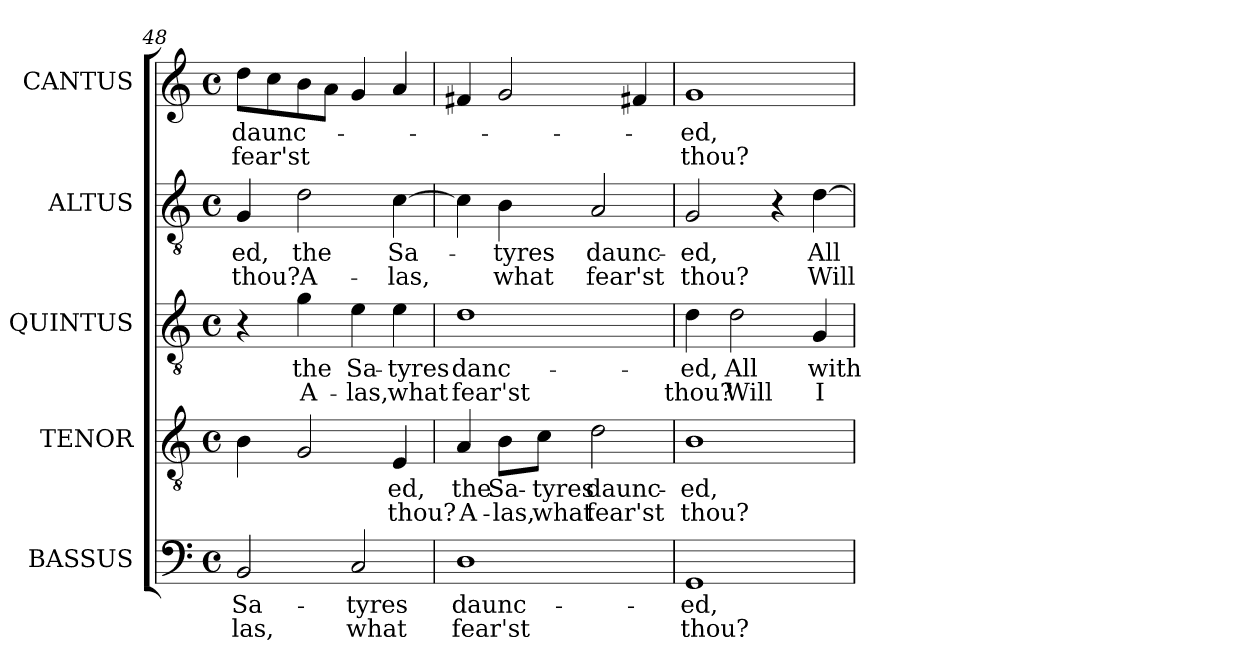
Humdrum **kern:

**kern	**text	**text	**kern	**text	**text	**kern	**text	**text	**kern	**text	**text	**kern	**text	**text
*part5	*part5	*part5	*part4	*part4	*part4	*part3	*part3	*part3	*part2	*part2	*part2	*part1	*part1	*part1
*staff5	*staff5	*staff5	*staff4	*staff4	*staff4	*staff3	*staff3	*staff3	*staff2	*staff2	*staff2	*staff1	*staff1	*staff1
*I"BASSUS	*	*	*I"TENOR	*	*	*I"QUINTUS	*	*	*I"ALTUS	*	*	*I"CANTUS	*	*
*I'B	*	*	*I'T	*	*	*	*	*	*I'A.	*	*	*I'S	*	*
*clefF4	*	*	*clefGv2	*	*	*clefGv2	*	*	*clefGv2	*	*	*clefG2	*	*
*	*	*	*ITrd7c12	*	*	*ITrd7c12	*	*	*ITrd7c12	*	*	*	*	*
*k[]	*	*	*k[]	*	*	*k[]	*	*	*k[]	*	*	*k[]	*	*
*C:	*	*	*C:	*	*	*C:	*	*	*C:	*	*	*C:	*	*
*M4/4	*	*	*M4/4	*	*	*M4/4	*	*	*M4/4	*	*	*M4/4	*	*
*met(c)	*	*	*met(c)	*	*	*met(c)	*	*	*met(c)	*	*	*met(c)	*	*
=48	=48	=48	=48	=48	=48	=48	=48	=48	=48	=48	=48	=48	=48	=48
!	!LO:LY:b:color=#000000	!LO:LY:b:color=#000000	!	!	!	!	!	!	!	!	!	!	!	!
!	!	!	!	!	!	!	!	!	!	!LO:LY:b:color=#000000	!LO:LY:b:color=#000000	!	!	!
!	!	!	!	!	!	!	!	!	!	!	!	!	!LO:LY:b:color=#000000	!LO:LY:b:color=#000000
2BBi/	Sa-	-las,	4BBi\	.	.	4r	.	.	4GGi/	-ed,	thou?	8ddi\L	daunc-	fear'st
.	.	.	.	.	.	.	.	.	.	.	.	8cci\	.	.
!	!	!	!	!	!	!	!LO:LY:b:color=#000000	!LO:LY:b:color=#000000	!	!	!	!	!	!
!	!	!	!	!	!	!	!	!	!	!LO:LY:b:color=#000000	!LO:LY:b:color=#000000	!	!	!
.	.	.	2GGi/	.	.	4Gi\	the	A-	2Di\	the	A-	8bi\	.	.
.	.	.	.	.	.	.	.	.	.	.	.	8ai\J	.	.
!	!LO:LY:b:color=#000000	!LO:LY:b:color=#000000	!	!	!	!	!	!	!	!	!	!	!	!
!	!	!	!	!	!	!	!LO:LY:b:color=#000000	!LO:LY:b:color=#000000	!	!	!	!	!	!
2Ci/	-tyres	what	.	.	.	4Ei\	Sa-	-las,	.	.	.	4gi/	.	.
!	!	!	!	!LO:LY:b:color=#000000	!LO:LY:b:color=#000000	!	!	!	!	!	!	!	!	!
!	!	!	!	!	!	!	!LO:LY:b:color=#000000	!LO:LY:b:color=#000000	!	!	!	!	!	!
!	!	!	!	!	!	!	!	!	!	!LO:LY:b:color=#000000	!LO:LY:b:color=#000000	!	!	!
.	.	.	4EEi/	-ed,	thou?	4Ei\	-tyres	what	[>4Ci\	Sa-	-las,	4ai/	.	.
=49	=49	=49	=49	=49	=49	=49	=49	=49	=49	=49	=49	=49	=49	=49
!	!LO:LY:b:color=#000000	!LO:LY:b:color=#000000	!	!	!	!	!	!	!	!	!	!	!	!
!	!	!	!	!LO:LY:b:color=#000000	!LO:LY:b:color=#000000	!	!	!	!	!	!	!	!	!
!	!	!	!	!	!	!	!LO:LY:b:color=#000000	!LO:LY:b:color=#000000	!	!	!	!	!	!
1Di	daunc-	fear'st	4AAi/	the	A-	1Di	danc-	fear'st	4Ci\]	.	.	4f#Xi/	.	.
!	!	!	!	!LO:LY:b:color=#000000	!LO:LY:b:color=#000000	!	!	!	!	!	!	!	!	!
!	!	!	!	!	!	!	!	!	!	!LO:LY:b:color=#000000	!LO:LY:b:color=#000000	!	!	!
.	.	.	8BBi\L	Sa-	-las,	.	.	.	4BBi\	-tyres	what	2gi/	.	.
!	!	!	!	!LO:LY:b:color=#000000	!LO:LY:b:color=#000000	!	!	!	!	!	!	!	!	!
.	.	.	8Ci\J	-tyres	what	.	.	.	.	.	.	.	.	.
!	!	!	!	!LO:LY:b:color=#000000	!LO:LY:b:color=#000000	!	!	!	!	!	!	!	!	!
!	!	!	!	!	!	!	!	!	!	!LO:LY:b:color=#000000	!LO:LY:b:color=#000000	!	!	!
.	.	.	2Di\	daunc-	fear'st	.	.	.	2AAi/	daunc-	fear'st	.	.	.
.	.	.	.	.	.	.	.	.	.	.	.	4f#Xi/	.	.
=50	=50	=50	=50	=50	=50	=50	=50	=50	=50	=50	=50	=50	=50	=50
!	!LO:LY:b:color=#000000	!LO:LY:b:color=#000000	!	!	!	!	!	!	!	!	!	!	!	!
!	!	!	!	!LO:LY:b:color=#000000	!LO:LY:b:color=#000000	!	!	!	!	!	!	!	!	!
!	!	!	!	!	!	!	!LO:LY:b:color=#000000	!LO:LY:b:color=#000000	!	!	!	!	!	!
!	!	!	!	!	!	!	!	!	!	!LO:LY:b:color=#000000	!LO:LY:b:color=#000000	!	!	!
!	!	!	!	!	!	!	!	!	!	!	!	!	!LO:LY:b:color=#000000	!LO:LY:b:color=#000000
1GGi	-ed,	thou?	1BBi	-ed,	thou?	4Di\	-ed,	thou?	2GGi/	-ed,	thou?	1gi	-ed,	thou?
!	!	!	!	!	!	!	!LO:LY:b:color=#000000	!LO:LY:b:color=#000000	!	!	!	!	!	!
.	.	.	.	.	.	2Di\	All	Will	.	.	.	.	.	.
.	.	.	.	.	.	.	.	.	4r	.	.	.	.	.
!	!	!	!	!	!	!	!LO:LY:b:color=#000000	!LO:LY:b:color=#000000	!	!	!	!	!	!
!	!	!	!	!	!	!	!	!	!	!LO:LY:b:color=#000000	!LO:LY:b:color=#000000	!	!	!
.	.	.	.	.	.	4GGi/	with	I	[>4Di\	All	Will	.	.	.
=	=	=	=	=	=	=	=	=	=	=	=	=	=	=
*-	*-	*-	*-	*-	*-	*-	*-	*-	*-	*-	*-	*-	*-	*-
